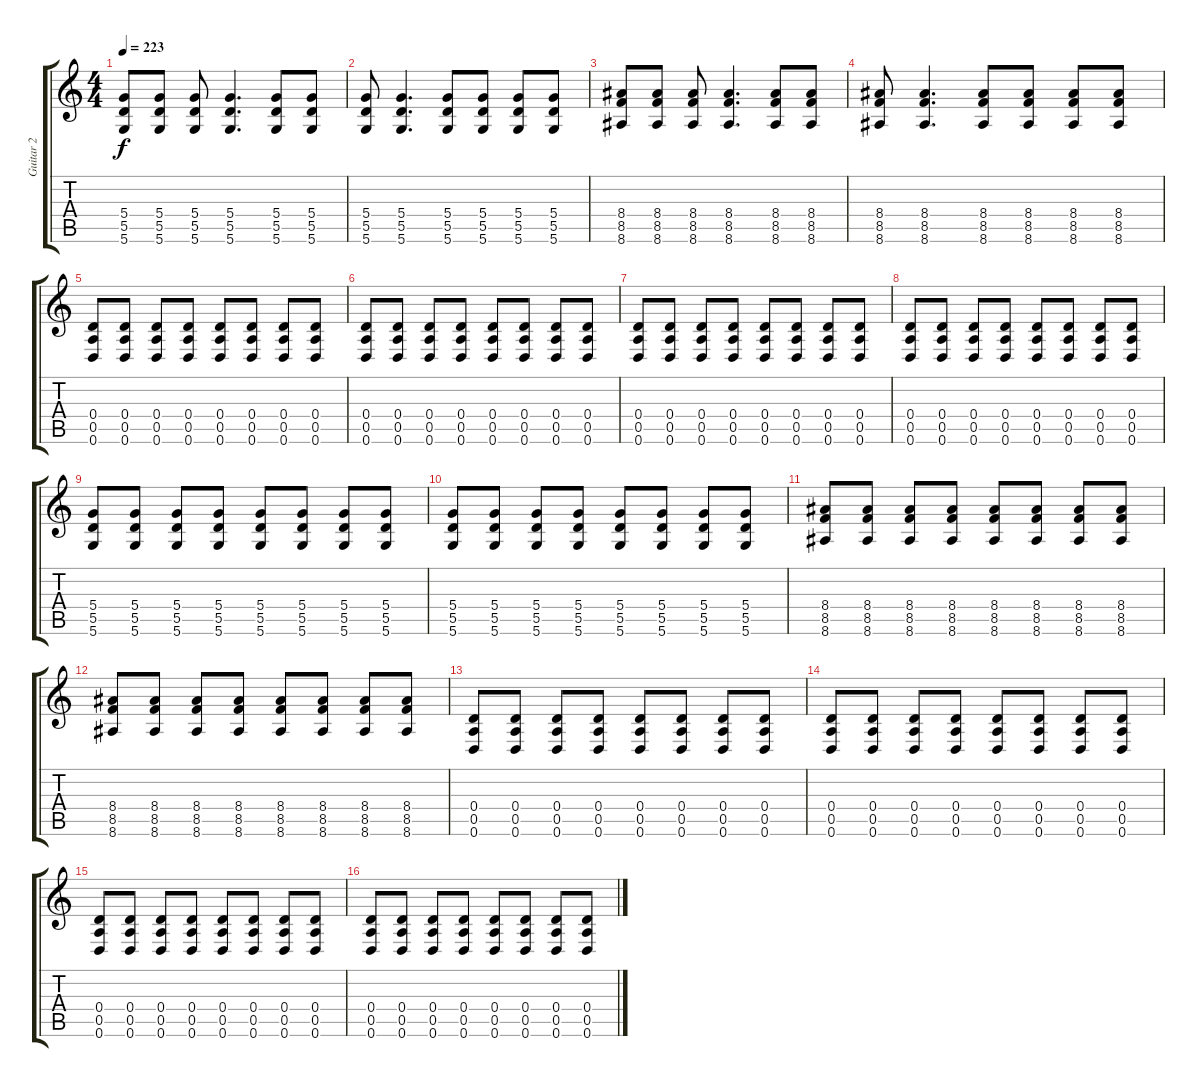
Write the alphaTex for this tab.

\track ("Guitar 2" "Guitar 2") {instrument distortionguitar bank 255}
\staff {score tabs}
\tuning (E4 B3 G3 D3 A2 D2) {hide}
\ts (4 4)
\tempo 223
\clef g2
\ks c
(5.4 5.5 5.6).8{dy f} (5.4 5.5 5.6).8 (5.4 5.5 5.6).8 (5.4 5.5 5.6).4{d} (5.4 5.5 5.6).8 (5.4 5.5 5.6).8 |
(5.4 5.5 5.6).8 (5.4 5.5 5.6).4{d} (5.4 5.5 5.6).8 (5.4 5.5 5.6).8 (5.4 5.5 5.6).8 (5.4 5.5 5.6).8 |
(8.4 8.5 8.6).8 (8.4 8.5 8.6).8 (8.4 8.5 8.6).8 (8.4 8.5 8.6).4{d} (8.4 8.5 8.6).8 (8.4 8.5 8.6).8 |
(8.4 8.5 8.6).8 (8.4 8.5 8.6).4{d} (8.4 8.5 8.6).8 (8.4 8.5 8.6).8 (8.4 8.5 8.6).8 (8.4 8.5 8.6).8 |
(0.4 0.5 0.6).8 (0.4 0.5 0.6).8 (0.4 0.5 0.6).8 (0.4 0.5 0.6).8 (0.4 0.5 0.6).8 (0.4 0.5 0.6).8 (0.4 0.5 0.6).8 (0.4 0.5 0.6).8 |
(0.4 0.5 0.6).8 (0.4 0.5 0.6).8 (0.4 0.5 0.6).8 (0.4 0.5 0.6).8 (0.4 0.5 0.6).8 (0.4 0.5 0.6).8 (0.4 0.5 0.6).8 (0.4 0.5 0.6).8 |
(0.4 0.5 0.6).8 (0.4 0.5 0.6).8 (0.4 0.5 0.6).8 (0.4 0.5 0.6).8 (0.4 0.5 0.6).8 (0.4 0.5 0.6).8 (0.4 0.5 0.6).8 (0.4 0.5 0.6).8 |
(0.4 0.5 0.6).8 (0.4 0.5 0.6).8 (0.4 0.5 0.6).8 (0.4 0.5 0.6).8 (0.4 0.5 0.6).8 (0.4 0.5 0.6).8 (0.4 0.5 0.6).8 (0.4 0.5 0.6).8 |
(5.4 5.5 5.6).8 (5.4 5.5 5.6).8 (5.4 5.5 5.6).8 (5.4 5.5 5.6).8 (5.4 5.5 5.6).8 (5.4 5.5 5.6).8 (5.4 5.5 5.6).8 (5.4 5.5 5.6).8 |
(5.4 5.5 5.6).8 (5.4 5.5 5.6).8 (5.4 5.5 5.6).8 (5.4 5.5 5.6).8 (5.4 5.5 5.6).8 (5.4 5.5 5.6).8 (5.4 5.5 5.6).8 (5.4 5.5 5.6).8 |
(8.4 8.5 8.6).8 (8.4 8.5 8.6).8 (8.4 8.5 8.6).8 (8.4 8.5 8.6).8 (8.4 8.5 8.6).8 (8.4 8.5 8.6).8 (8.4 8.5 8.6).8 (8.4 8.5 8.6).8 |
(8.4 8.5 8.6).8 (8.4 8.5 8.6).8 (8.4 8.5 8.6).8 (8.4 8.5 8.6).8 (8.4 8.5 8.6).8 (8.4 8.5 8.6).8 (8.4 8.5 8.6).8 (8.4 8.5 8.6).8 |
(0.4 0.5 0.6).8 (0.4 0.5 0.6).8 (0.4 0.5 0.6).8 (0.4 0.5 0.6).8 (0.4 0.5 0.6).8 (0.4 0.5 0.6).8 (0.4 0.5 0.6).8 (0.4 0.5 0.6).8 |
(0.4 0.5 0.6).8 (0.4 0.5 0.6).8 (0.4 0.5 0.6).8 (0.4 0.5 0.6).8 (0.4 0.5 0.6).8 (0.4 0.5 0.6).8 (0.4 0.5 0.6).8 (0.4 0.5 0.6).8 |
(0.4 0.5 0.6).8 (0.4 0.5 0.6).8 (0.4 0.5 0.6).8 (0.4 0.5 0.6).8 (0.4 0.5 0.6).8 (0.4 0.5 0.6).8 (0.4 0.5 0.6).8 (0.4 0.5 0.6).8 |
(0.4 0.5 0.6).8 (0.4 0.5 0.6).8 (0.4 0.5 0.6).8 (0.4 0.5 0.6).8 (0.4 0.5 0.6).8 (0.4 0.5 0.6).8 (0.4 0.5 0.6).8 (0.4 0.5 0.6).8
